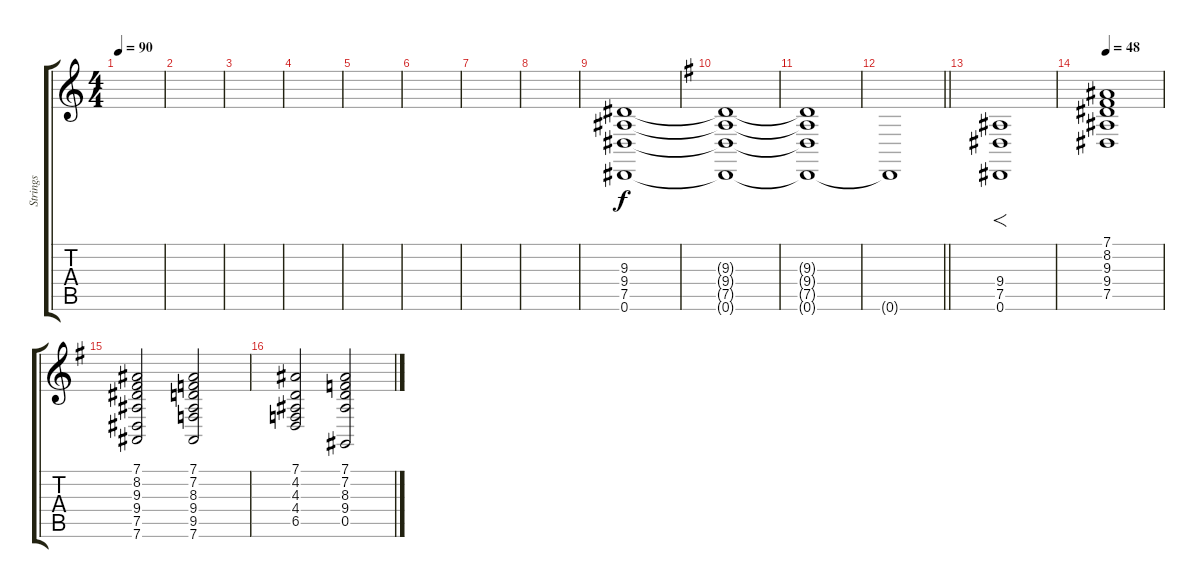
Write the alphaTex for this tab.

\track ("Strings" "Strings") {instrument stringensemble1}
\staff {score tabs}
\tuning (Eb4 Bb3 Gb3 Db3 Ab2 Eb2) {hide}
\ts (4 4)
\tempo 90
\clef g2
\ks c
|
|
|
|
|
|
|
|
(9.3 9.4 7.5 0.6).1 |
\ks g
(9.3{t} 9.4{t} 7.5{t} 0.6{t}).1 |
(9.3{t} 9.4{t} 7.5{t} 0.6{t}).1 |
\barLineRight lightlight
0.6{t}.1 |
(9.4 7.5 0.6).1{f} |
\tempo 48
(7.1 8.2 9.3 9.4 7.5).1 |
(7.1 8.2 9.3 9.4 7.5 7.6).2 (7.1 7.2 8.3 9.4 9.5 7.6).2 |
(7.1 4.2 4.3 4.4 6.5).2 (7.1 7.2 8.3 9.4 0.5).2
